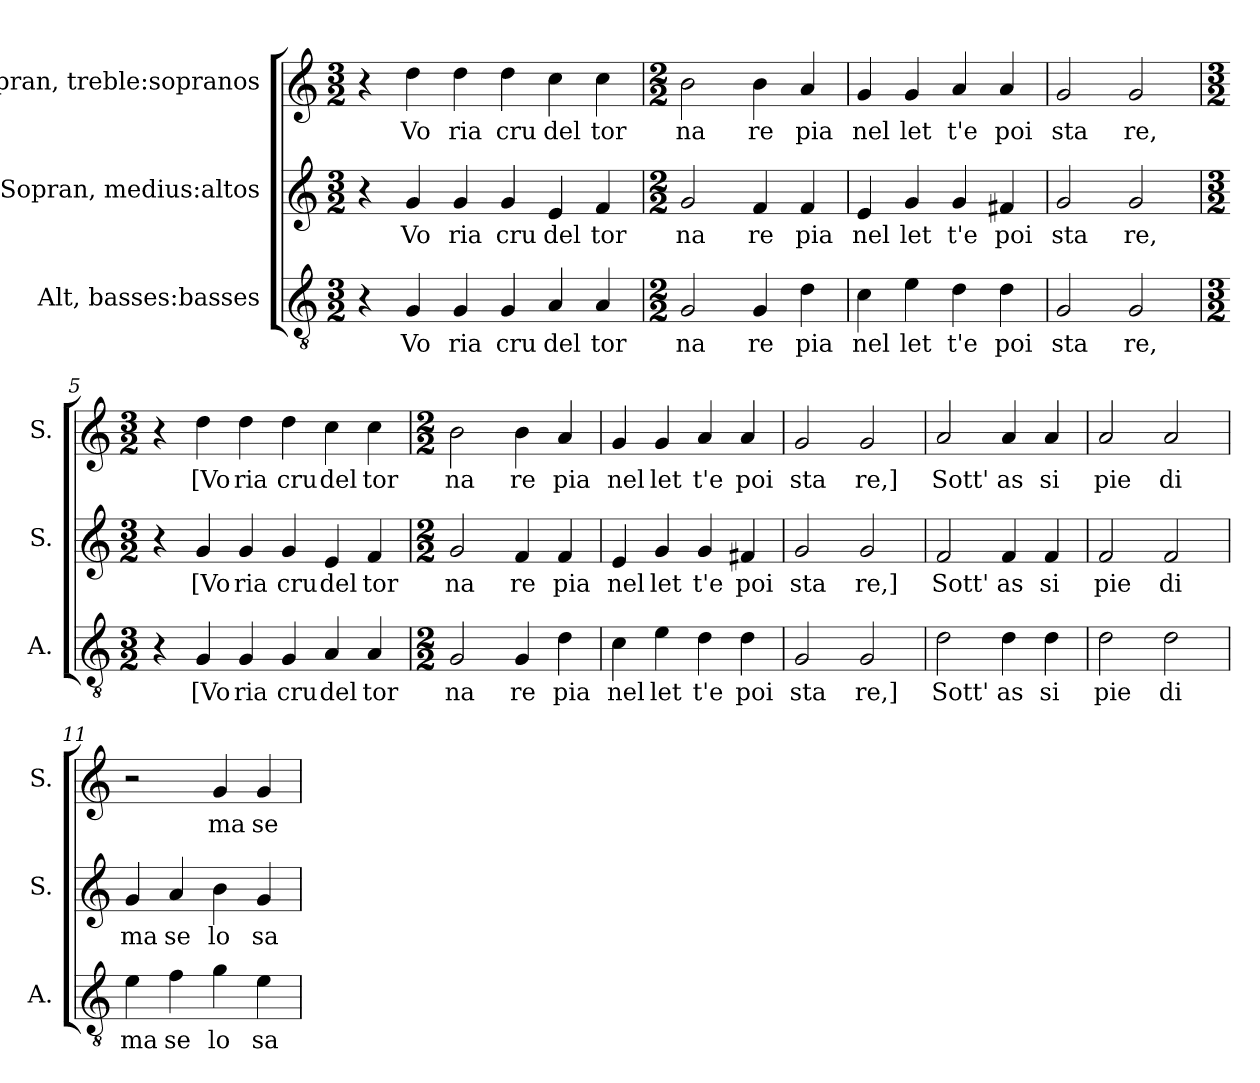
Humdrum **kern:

**kern	**text	**kern	**text	**kern	**text
*part3	*part3	*part2	*part2	*part1	*part1
*staff3	*staff3	*staff2	*staff2	*staff1	*staff1
*I"Alt, basses:basses	*	*I"Sopran, medius:altos	*	*I"Sopran, treble:sopranos	*
*I'A.	*	*I'S.	*	*I'S.	*
*clefGv2	*	*clefG2	*	*clefG2	*
*k[]	*	*k[]	*	*k[]	*
*M3/2	*	*M3/2	*	*M3/2	*
*MM192	*	*MM192	*	*MM192	*
=1	=1	=1	=1	=1	=1
4r	.	4r	.	4r	.
!	!LO:LY:b	!	!LO:LY:b	!	!LO:LY:b
4G/	Vo	4g/	Vo	4dd\	Vo
!	!LO:LY:b	!	!LO:LY:b	!	!LO:LY:b
4G/	ria	4g/	ria	4dd\	ria
!	!LO:LY:b	!	!LO:LY:b	!	!LO:LY:b
4G/	cru	4g/	cru	4dd\	cru
!	!LO:LY:b	!	!LO:LY:b	!	!LO:LY:b
4A/	del	4e/	del	4cc\	del
!	!LO:LY:b	!	!LO:LY:b	!	!LO:LY:b
4A/	tor	4f/	tor	4cc\	tor
=2	=2	=2	=2	=2	=2
*M2/2	*	*M2/2	*	*M2/2	*
!	!LO:LY:b	!	!LO:LY:b	!	!LO:LY:b
2G/	na	2g/	na	2b\	na
!	!LO:LY:b	!	!LO:LY:b	!	!LO:LY:b
4G/	re	4f/	re	4b\	re
!	!LO:LY:b	!	!LO:LY:b	!	!LO:LY:b
4d\	pia	4f/	pia	4a/	pia
=3	=3	=3	=3	=3	=3
!	!LO:LY:b	!	!LO:LY:b	!	!LO:LY:b
4c\	nel	4e/	nel	4g/	nel
!	!LO:LY:b	!	!LO:LY:b	!	!LO:LY:b
4e\	let	4g/	let	4g/	let
!	!LO:LY:b	!	!LO:LY:b	!	!LO:LY:b
4d\	t'e	4g/	t'e	4a/	t'e
!	!LO:LY:b	!	!LO:LY:b	!	!LO:LY:b
4d\	poi	4f#X/	poi	4a/	poi
=4	=4	=4	=4	=4	=4
!	!LO:LY:b	!	!LO:LY:b	!	!LO:LY:b
2G/	sta	2g/	sta	2g/	sta
!	!LO:LY:b	!	!LO:LY:b	!	!LO:LY:b
2G/	re,	2g/	re,	2g/	re,
!!LO:LB:g=z
=5	=5	=5	=5	=5	=5
*M3/2	*	*M3/2	*	*M3/2	*
4r	.	4r	.	4r	.
!	!LO:LY:b	!	!LO:LY:b	!	!LO:LY:b
4G/	[Vo	4g/	[Vo	4dd\	[Vo
!	!LO:LY:b	!	!LO:LY:b	!	!LO:LY:b
4G/	ria	4g/	ria	4dd\	ria
!	!LO:LY:b	!	!LO:LY:b	!	!LO:LY:b
4G/	cru	4g/	cru	4dd\	cru
!	!LO:LY:b	!	!LO:LY:b	!	!LO:LY:b
4A/	del	4e/	del	4cc\	del
!	!LO:LY:b	!	!LO:LY:b	!	!LO:LY:b
4A/	tor	4f/	tor	4cc\	tor
=6	=6	=6	=6	=6	=6
*M2/2	*	*M2/2	*	*M2/2	*
!	!LO:LY:b	!	!LO:LY:b	!	!LO:LY:b
2G/	na	2g/	na	2b\	na
!	!LO:LY:b	!	!LO:LY:b	!	!LO:LY:b
4G/	re	4f/	re	4b\	re
!	!LO:LY:b	!	!LO:LY:b	!	!LO:LY:b
4d\	pia	4f/	pia	4a/	pia
=7	=7	=7	=7	=7	=7
!	!LO:LY:b	!	!LO:LY:b	!	!LO:LY:b
4c\	nel	4e/	nel	4g/	nel
!	!LO:LY:b	!	!LO:LY:b	!	!LO:LY:b
4e\	let	4g/	let	4g/	let
!	!LO:LY:b	!	!LO:LY:b	!	!LO:LY:b
4d\	t'e	4g/	t'e	4a/	t'e
!	!LO:LY:b	!	!LO:LY:b	!	!LO:LY:b
4d\	poi	4f#X/	poi	4a/	poi
=8	=8	=8	=8	=8	=8
!	!LO:LY:b	!	!LO:LY:b	!	!LO:LY:b
2G/	sta	2g/	sta	2g/	sta
!	!LO:LY:b	!	!LO:LY:b	!	!LO:LY:b
2G/	re,]	2g/	re,]	2g/	re,]
=9	=9	=9	=9	=9	=9
!	!LO:LY:b	!	!LO:LY:b	!	!LO:LY:b
2d\	Sott'	2f/	Sott'	2a/	Sott'
!	!LO:LY:b	!	!LO:LY:b	!	!LO:LY:b
4d\	as	4f/	as	4a/	as
!	!LO:LY:b	!	!LO:LY:b	!	!LO:LY:b
4d\	si	4f/	si	4a/	si
=10	=10	=10	=10	=10	=10
!	!LO:LY:b	!	!LO:LY:b	!	!LO:LY:b
2d\	pie	2f/	pie	2a/	pie
!	!LO:LY:b	!	!LO:LY:b	!	!LO:LY:b
2d\	di	2f/	di	2a/	di
=11	=11	=11	=11	=11	=11
!	!LO:LY:b	!	!LO:LY:b	!	!
4e\	ma	4g/	ma	2r	.
!	!LO:LY:b	!	!LO:LY:b	!	!
4f\	se	4a/	se	.	.
!	!LO:LY:b	!	!LO:LY:b	!	!LO:LY:b
4g\	lo	4b\	lo	4g/	ma
!	!LO:LY:b	!	!LO:LY:b	!	!LO:LY:b
4e\	sa	4g/	sa	4g/	se
=	=	=	=	=	=
*-	*-	*-	*-	*-	*-
